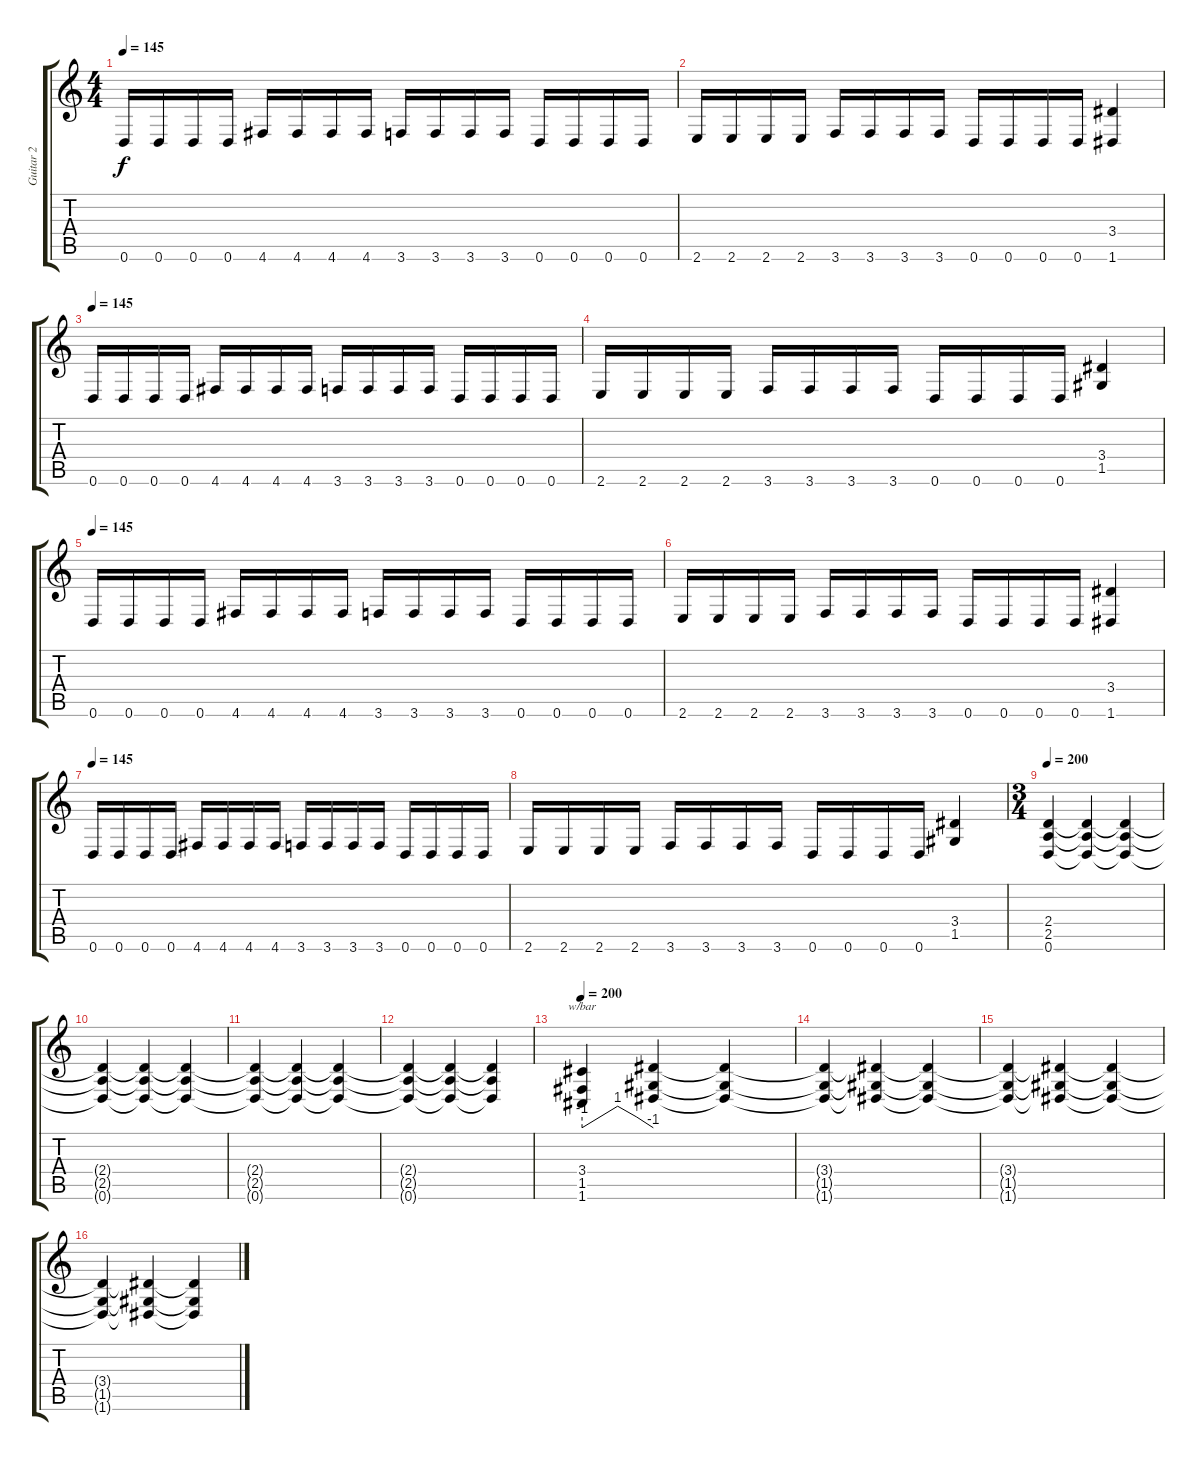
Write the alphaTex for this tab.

\track ("Guitar 2" "Guitar 2") {instrument distortionguitar}
\staff {score tabs}
\tuning (D4 A3 F3 C3 G2 D2) {hide}
\ts (4 4)
\tempo 145
\clef g2
\ks c
0.6.16{dy f} 0.6.16 0.6.16 0.6.16 4.6.16 4.6.16 4.6.16 4.6.16 3.6.16 3.6.16 3.6.16 3.6.16 0.6.16 0.6.16 0.6.16 0.6.16 |
2.6.16 2.6.16 2.6.16 2.6.16 3.6.16 3.6.16 3.6.16 3.6.16 0.6.16 0.6.16 0.6.16 0.6.16 (3.4 1.6).4 |
\tempo 145
0.6.16 0.6.16 0.6.16 0.6.16 4.6.16 4.6.16 4.6.16 4.6.16 3.6.16 3.6.16 3.6.16 3.6.16 0.6.16 0.6.16 0.6.16 0.6.16 |
2.6.16 2.6.16 2.6.16 2.6.16 3.6.16 3.6.16 3.6.16 3.6.16 0.6.16 0.6.16 0.6.16 0.6.16 (3.4 1.5).4 |
\tempo 145
0.6.16 0.6.16 0.6.16 0.6.16 4.6.16 4.6.16 4.6.16 4.6.16 3.6.16 3.6.16 3.6.16 3.6.16 0.6.16 0.6.16 0.6.16 0.6.16 |
2.6.16 2.6.16 2.6.16 2.6.16 3.6.16 3.6.16 3.6.16 3.6.16 0.6.16 0.6.16 0.6.16 0.6.16 (3.4 1.6).4 |
\tempo 145
0.6.16 0.6.16 0.6.16 0.6.16 4.6.16 4.6.16 4.6.16 4.6.16 3.6.16 3.6.16 3.6.16 3.6.16 0.6.16 0.6.16 0.6.16 0.6.16 |
2.6.16 2.6.16 2.6.16 2.6.16 3.6.16 3.6.16 3.6.16 3.6.16 0.6.16 0.6.16 0.6.16 0.6.16 (3.4 1.5).4 |
\ts (3 4)
\tempo 200
(2.4 2.5 0.6).4 (2.4{t} 2.5{t} 0.6{t}).4 (2.4{t} 2.5{t} 0.6{t}).4 |
(2.4{t} 2.5{t} 0.6{t}).4 (2.4{t} 2.5{t} 0.6{t}).4 (2.4{t} 2.5{t} 0.6{t}).4 |
(2.4{t} 2.5{t} 0.6{t}).4 (2.4{t} 2.5{t} 0.6{t}).4 (2.4{t} 2.5{t} 0.6{t}).4 |
(2.4{t} 2.5{t} 0.6{t}).4 (2.4{t} 2.5{t} 0.6{t}).4 (2.4{t} 2.5{t} 0.6{t}).4 |
\tempo 200
(3.4 1.5 1.6).4{tbe (custom default 0 -4 30 4 46 0 60 -4)} (3.4{t} 1.5{t} 1.6{t}).4 (3.4{t} 1.5{t} 1.6{t}).4 |
(3.4{t} 1.5{t} 1.6{t}).4 (3.4{t} 1.5{t} 1.6{t}).4 (3.4{t} 1.5{t} 1.6{t}).4 |
(3.4{t} 1.5{t} 1.6{t}).4 (3.4{t} 1.5{t} 1.6{t}).4 (3.4{t} 1.5{t} 1.6{t}).4 |
(3.4{t} 1.5{t} 1.6{t}).4 (3.4{t} 1.5{t} 1.6{t}).4 (3.4{t} 1.5{t} 1.6{t}).4
